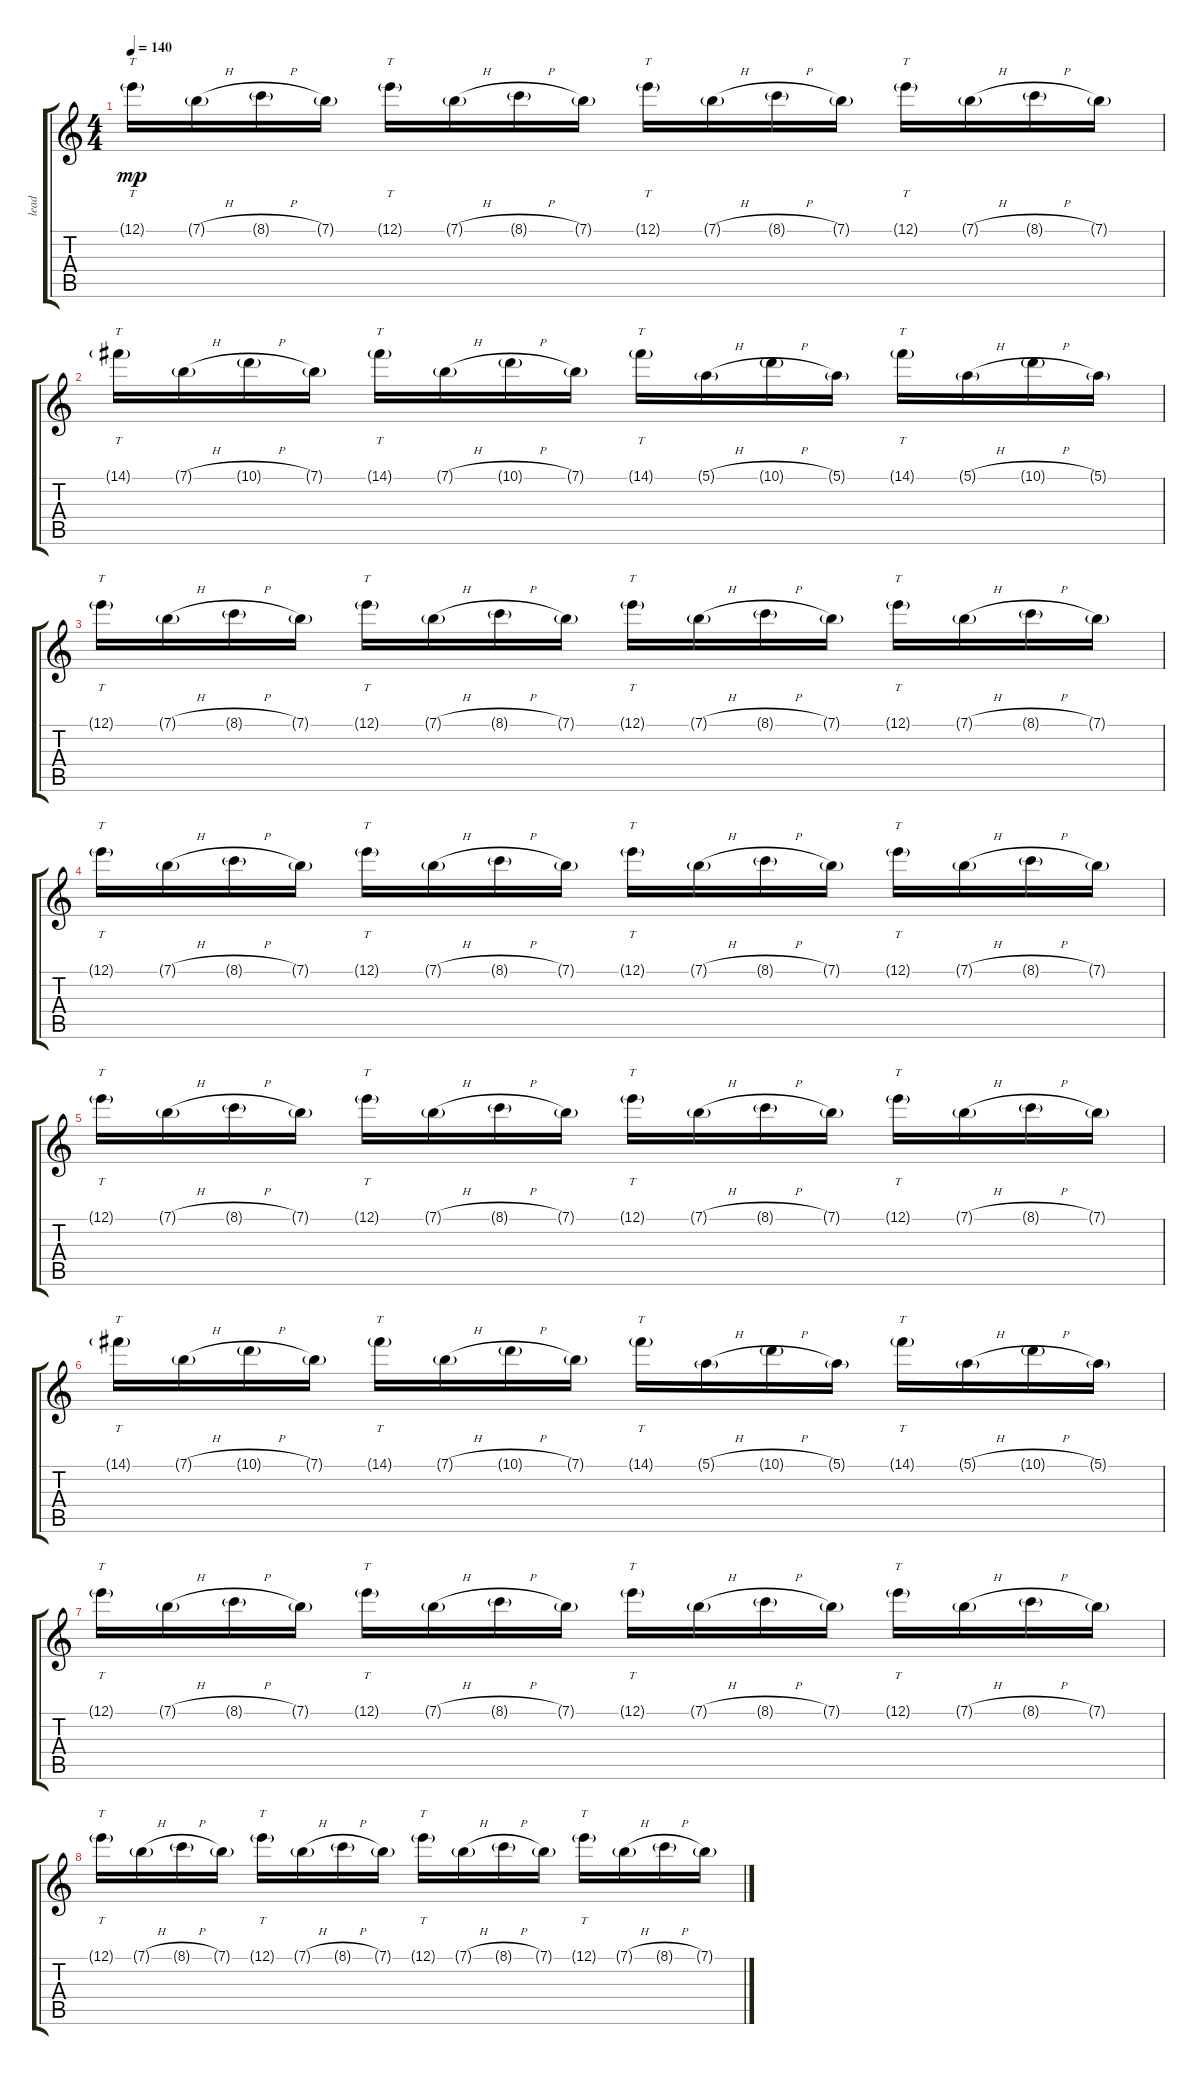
\track ("lead" "lead") {instrument acousticguitarnylon}
\staff {score tabs}
\tuning (E4 B3 G3 D3 A2 E2) {hide}
\ts (4 4)
\tempo 140
\clef g2
\ks c
12.1{g}.16{tt dy mp instrument overdrivenguitar} 7.1{h g}.16 8.1{h g}.16 7.1{g}.16 12.1{g}.16{tt} 7.1{h g}.16 8.1{h g}.16 7.1{g}.16 12.1{g}.16{tt} 7.1{h g}.16 8.1{h g}.16 7.1{g}.16 12.1{g}.16{tt} 7.1{h g}.16 8.1{h g}.16 7.1{g}.16 |
14.1{g}.16{tt} 7.1{h g}.16 10.1{h g}.16 7.1{g}.16 14.1{g}.16{tt} 7.1{h g}.16 10.1{h g}.16 7.1{g}.16 14.1{g}.16{tt} 5.1{h g}.16 10.1{h g}.16 5.1{g}.16 14.1{g}.16{tt} 5.1{h g}.16 10.1{h g}.16 5.1{g}.16 |
12.1{g}.16{tt volume 10 instrument overdrivenguitar} 7.1{h g}.16 8.1{h g}.16 7.1{g}.16 12.1{g}.16{tt} 7.1{h g}.16 8.1{h g}.16 7.1{g}.16 12.1{g}.16{tt} 7.1{h g}.16 8.1{h g}.16 7.1{g}.16 12.1{g}.16{tt} 7.1{h g}.16 8.1{h g}.16 7.1{g}.16 |
12.1{g}.16{tt instrument overdrivenguitar} 7.1{h g}.16 8.1{h g}.16 7.1{g}.16 12.1{g}.16{tt} 7.1{h g}.16 8.1{h g}.16 7.1{g}.16 12.1{g}.16{tt} 7.1{h g}.16 8.1{h g}.16 7.1{g}.16 12.1{g}.16{tt} 7.1{h g}.16 8.1{h g}.16 7.1{g}.16 |
12.1{g}.16{tt instrument overdrivenguitar} 7.1{h g}.16 8.1{h g}.16 7.1{g}.16 12.1{g}.16{tt} 7.1{h g}.16 8.1{h g}.16 7.1{g}.16 12.1{g}.16{tt} 7.1{h g}.16 8.1{h g}.16 7.1{g}.16 12.1{g}.16{tt} 7.1{h g}.16 8.1{h g}.16 7.1{g}.16 |
14.1{g}.16{tt} 7.1{h g}.16 10.1{h g}.16 7.1{g}.16 14.1{g}.16{tt} 7.1{h g}.16 10.1{h g}.16 7.1{g}.16 14.1{g}.16{tt} 5.1{h g}.16 10.1{h g}.16 5.1{g}.16 14.1{g}.16{tt} 5.1{h g}.16 10.1{h g}.16 5.1{g}.16 |
12.1{g}.16{tt volume 10 instrument overdrivenguitar} 7.1{h g}.16 8.1{h g}.16 7.1{g}.16 12.1{g}.16{tt} 7.1{h g}.16 8.1{h g}.16 7.1{g}.16 12.1{g}.16{tt} 7.1{h g}.16 8.1{h g}.16 7.1{g}.16 12.1{g}.16{tt} 7.1{h g}.16 8.1{h g}.16 7.1{g}.16 |
12.1{g}.16{tt instrument overdrivenguitar} 7.1{h g}.16 8.1{h g}.16 7.1{g}.16 12.1{g}.16{tt} 7.1{h g}.16 8.1{h g}.16 7.1{g}.16 12.1{g}.16{tt} 7.1{h g}.16 8.1{h g}.16 7.1{g}.16 12.1{g}.16{tt} 7.1{h g}.16 8.1{h g}.16 7.1{g}.16
